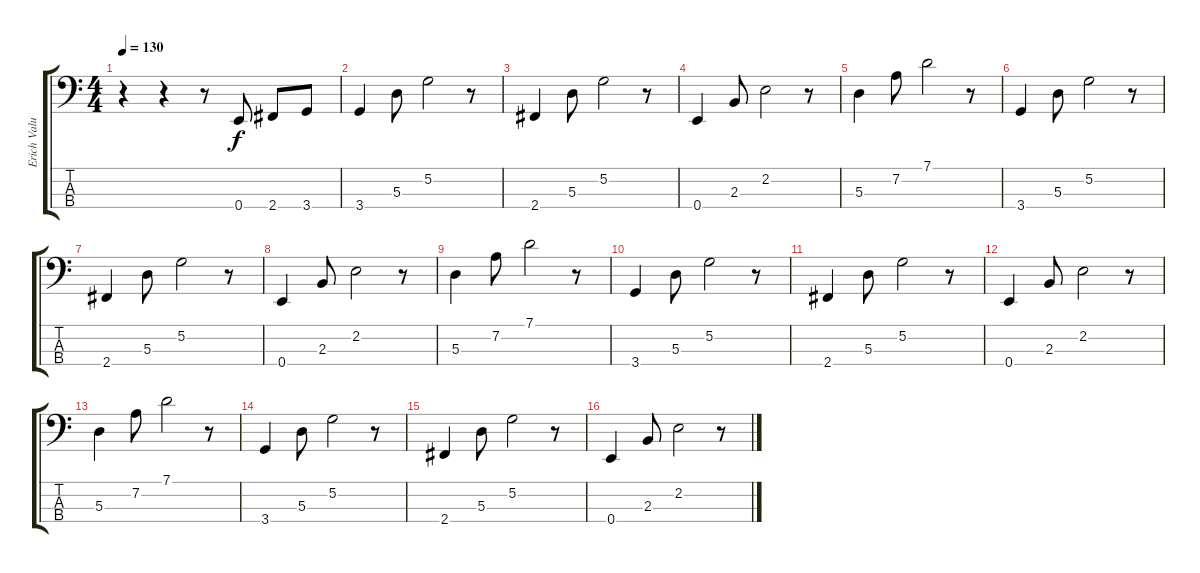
\track ("Erich Value (Bass Master)" "Erich Valu") {instrument electricbasspick}
\staff {score tabs}
\tuning (G2 D2 A1 E1) {hide}
\ts (4 4)
\tempo 130
\clef f4
\ks c
r.4{dy f instrument electricbasspick} r.4 r.8 0.4.8 2.4.8 3.4.8 |
3.4.4 5.3.8 5.2.2 r.8 |
2.4.4 5.3.8 5.2.2 r.8 |
0.4.4 2.3.8 2.2.2 r.8 |
5.3.4 7.2.8 7.1.2 r.8 |
3.4.4 5.3.8 5.2.2 r.8 |
2.4.4 5.3.8 5.2.2 r.8 |
0.4.4 2.3.8 2.2.2 r.8 |
5.3.4 7.2.8 7.1.2 r.8 |
3.4.4 5.3.8 5.2.2 r.8 |
2.4.4 5.3.8 5.2.2 r.8 |
0.4.4 2.3.8 2.2.2 r.8 |
5.3.4 7.2.8 7.1.2 r.8 |
3.4.4 5.3.8 5.2.2 r.8 |
2.4.4 5.3.8 5.2.2 r.8 |
0.4.4 2.3.8 2.2.2 r.8
